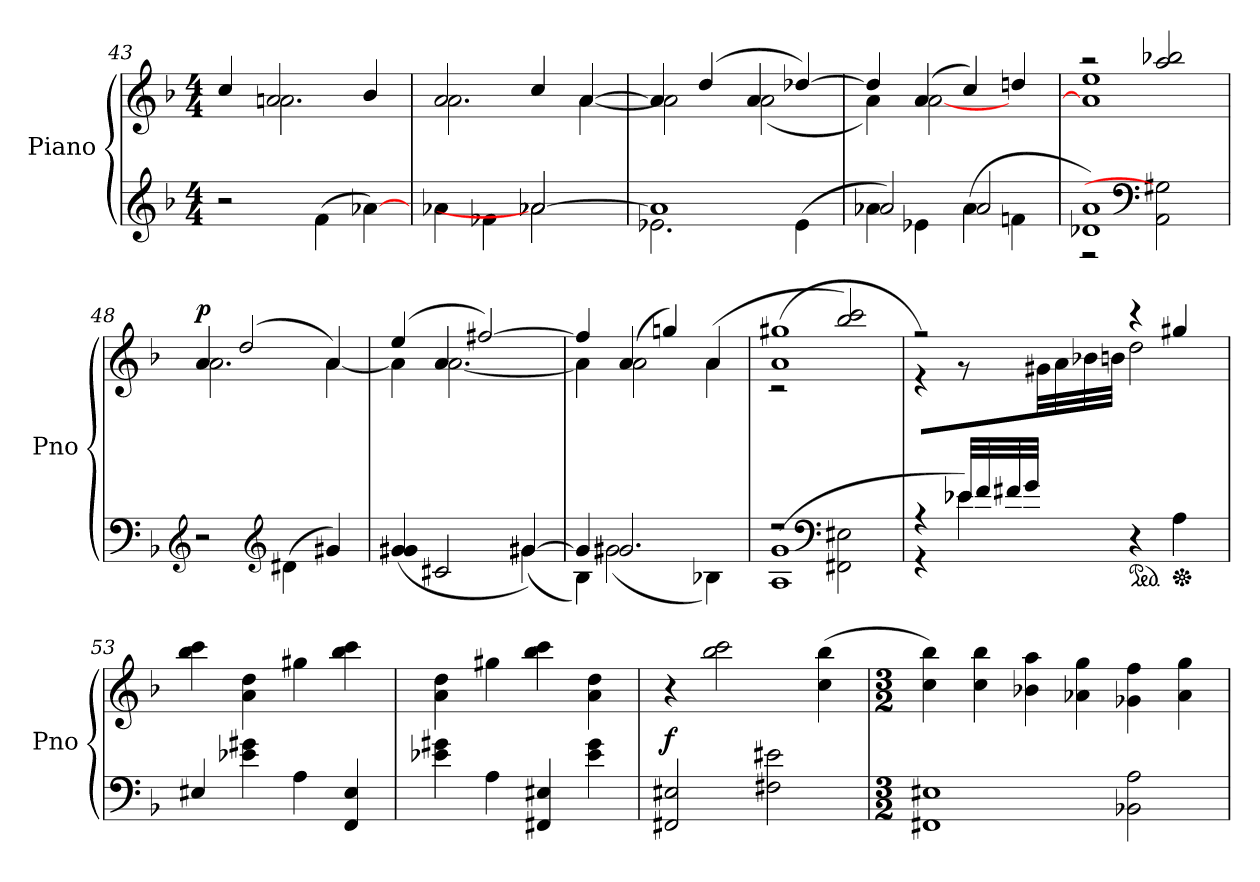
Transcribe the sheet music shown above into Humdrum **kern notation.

**kern	**dynam	**kern	**dynam
*part2	*part2	*part1	*part1
*staff2	*staff2	*staff1	*staff1
*I"Piano	*	*I"Piano	*
*I'Pno	*	*I'Pno	*
!!LO:LB:g=z
*clefG2	*	*clefG2	*
*k[b-]	*	*k[b-]	*
*M4/4	*	*M4/4	*
*MM72	*	*MM72	*
=43	=43	=43	=43
*	*	*^	*
2r	.	4cc/	4ryy	.
.	.	2an/	2.a\	.
(4f\	.	.	.	.
[4a-X\)	.	4b-/	.	.
=44	=44	=44	=44	=44
*^	*	*	*	*
2ryy	4a-\	.	2a/	2.a\	.
.	4f-X\	.	.	.	.
2a-X/_	2a-X\	.	4cc/	.	.
.	.	.	[4a/	[4a\	.
=45	=45	=45	=45	=45	=45
1a-/]	2.e-X\	.	4a/]	2a\]	.
.	.	.	(4dd/	.	.
.	.	.	4a/	(2a\	.
.	(4e-\	.	[4dd-X/)	.	.
=46	=46	=46	=46	=46	=46
4a-\	2a-X/)	.	4dd-/]	4a\)	.
4e-X\	.	.	(4a/	[2a\	.
(4a-\	2a-/	.	4cc/)	.	.
4fn\	.	.	4ddn/	4ryy	.
=47	=47	=47	=47	=47	=47
1d-X/ 1a/)	2r	.	2r	1a\] 1ee\	.
*clefF4	*	*	*	*	*
.	2AA\ 2G#X\]	.	2bb-X/ 2aa/	.	.
=48	=48	=48	=48	=48	=48
!	!	!	!	!	!LO:DY:a
*v	*v	*	*	*	*
2r	.	4a/	2.a\	p
.	.	(2dd/	.	.
*clefG2	*	*	*	*
(4d#X\	.	.	.	.
4g#X/)	.	4a/)	[4a\	.
!!LO:LB:g=z	!!
=49	=49	=49	=49	=49
*^	*	*	*	*
(4g#X/ 4g#/	4ryy	.	(4ee/	4a\]	.
2ryy	2c#X/	.	4a/	[2.a\	.
.	.	.	[2ff#X/)	.	.
[4g#X/)	(4g#X\	.	.	.	.
=50	=50	=50	=50	=50	=50
4g#/]	4B-\)	.	4ff#/]	4a\]	.
2.g#X/	(2g#X\	.	(4a/	2a\	.
.	.	.	4ggn/)	.	.
.	4B-X\)	.	4a/	(4a\	.
=51	=51	=51	=51	=51	=51
2r	(1A\ 1g\	.	(1a/ 1gg#X/	2r	.
*clefF4	*	*	*	*	*
2FF#X\ 2E#X\	.	.	.	2ccc/ 2bb-/)	.
=52	=52	=52	=52	=52	=52
4r	4r	.	2r)	4r	.
4e-\	32e-X/LLL)	.	.	8r	.
.	32f/	.	.	.	.
.	32f#X/	.	.	.	.
.	32g/JJJ	.	.	.	.
.	2ryy	.	.	32g#X\	.
.	.	.	.	32a\	.
.	.	.	.	32b-X\	.
.	.	.	.	32bn\JJJ	.
*ped	*	*	*	*	*
4r	.	.	4r	2dd\	.
*Xped	*	*	*	*	*
4A\	.	.	4gg#X/	.	.
.	8ryy	.	.	.	.
*v	*v	*	*	*	*
*	*	*v	*v	*
!!LO:LB:g=z
=53	=53	=53	=53
4E#X/	.	4ccc\ 4bb-\	.
4e-X\ 4g#X\	.	4a\ 4dd\	.
4A\	.	4gg#X\	.
4FF/ 4E#/	.	4ccc\ 4bb-\	.
=54	=54	=54	=54
4e-X\ 4g#X\	.	4a\ 4dd\	.
4A\	.	4gg#X\	.
4FF#X/ 4E#X/	.	4ccc\ 4bb-\	.
4e-\ 4g#\	.	4a\ 4dd\	.
=55	=55	=55	=55
!	!LO:DY:a	!	!
2FF#X/ 2E#X/	f	4r	.
.	.	2ccc\ 2bb-\	.
2F#X\ 2e#X\	.	.	.
.	.	(4cc\ 4bb-\	.
=56	=56	=56	=56
*M3/2	*	*M3/2	*
1FF#X/ 1E#X/	.	4cc\ 4bb-\)	.
.	.	4cc\ 4bb-\	.
.	.	4b-X\ 4aa\	.
.	.	4a-X\ 4gg\	.
2BB-X\ 2A\	.	4g-X\ 4ff\	.
.	.	4a-\ 4gg\	.
=	=	=	=
*-	*-	*-	*-
